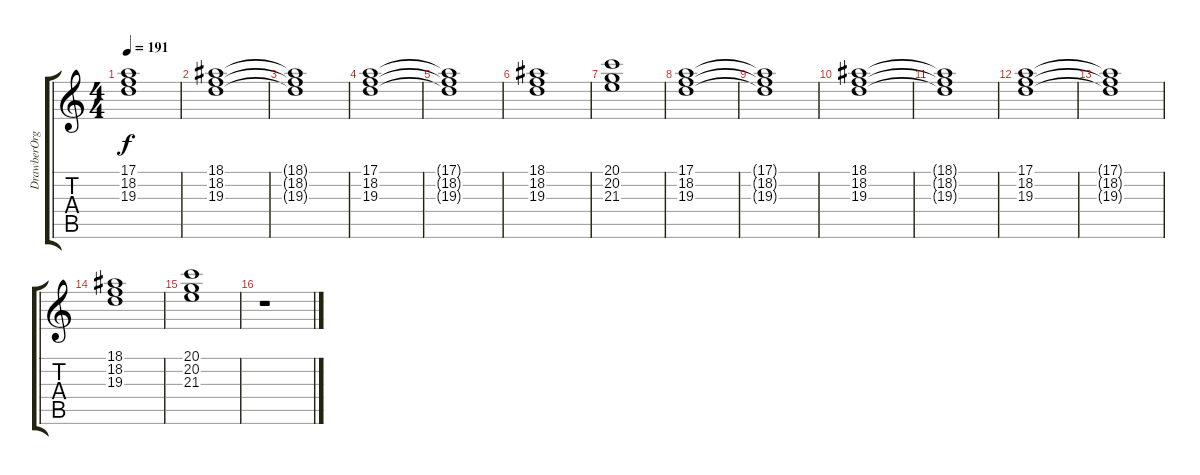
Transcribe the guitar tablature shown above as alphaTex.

\track ("DrawberOrgan(Backing)" "DrawberOrg") {instrument drawbarorgan}
\staff {score tabs}
\tuning (E4 B3 G3 D3 A2 E2) {hide}
\ts (4 4)
\tempo 191
\clef g2
\ks c
(17.1{t} 18.2{t} 19.3{t}).1{dy f} |
(18.1 18.2 19.3).1 |
(18.1{t} 18.2{t} 19.3{t}).1 |
(17.1 18.2 19.3).1 |
(17.1{t} 18.2{t} 19.3{t}).1 |
(18.1 18.2 19.3).1 |
(20.1 20.2 21.3).1 |
(17.1 18.2 19.3).1 |
(17.1{t} 18.2{t} 19.3{t}).1 |
(18.1 18.2 19.3).1 |
(18.1{t} 18.2{t} 19.3{t}).1 |
(17.1 18.2 19.3).1 |
(17.1{t} 18.2{t} 19.3{t}).1 |
(18.1 18.2 19.3).1 |
(20.1 20.2 21.3).1 |
r.1
